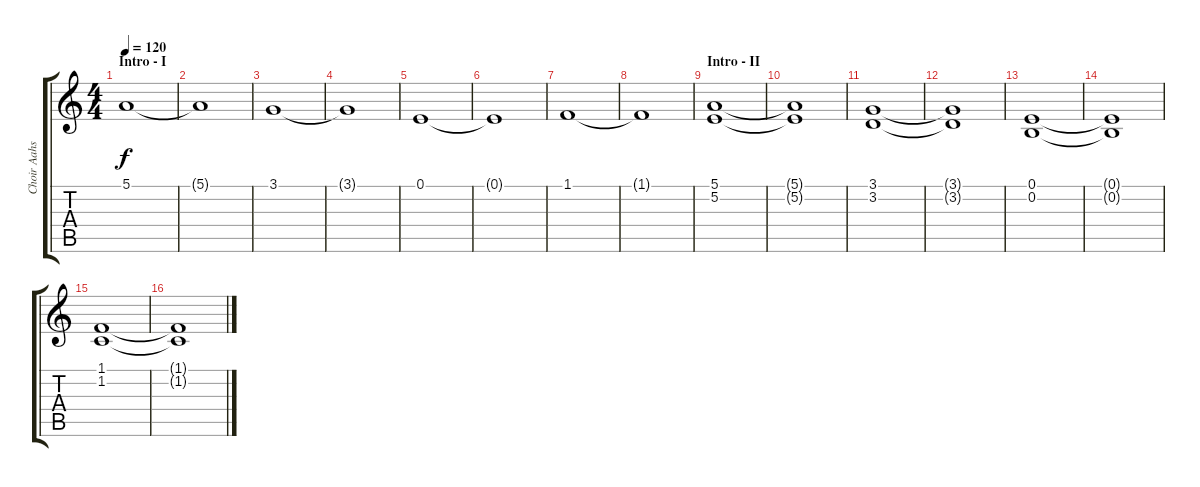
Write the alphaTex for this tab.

\track ("Choir Aahs" "Choir Aahs") {instrument choiraahs}
\staff {score tabs}
\tuning (E4 B3 G3 D3 A2 E2) {hide}
\ts (4 4)
\section ("" "Intro - I")
\tempo 120
\clef g2
\ks c
5.1.1{dy f instrument choiraahs} |
5.1{t}.1 |
3.1.1 |
3.1{t}.1 |
0.1.1 |
0.1{t}.1 |
1.1.1 |
1.1{t}.1 |
\section ("" "Intro - II")
(5.1 5.2).1 |
(5.1{t} 5.2{t}).1 |
(3.1 3.2).1 |
(3.1{t} 3.2{t}).1 |
(0.1 0.2).1 |
(0.1{t} 0.2{t}).1 |
(1.1 1.2).1 |
(1.1{t} 1.2{t}).1
